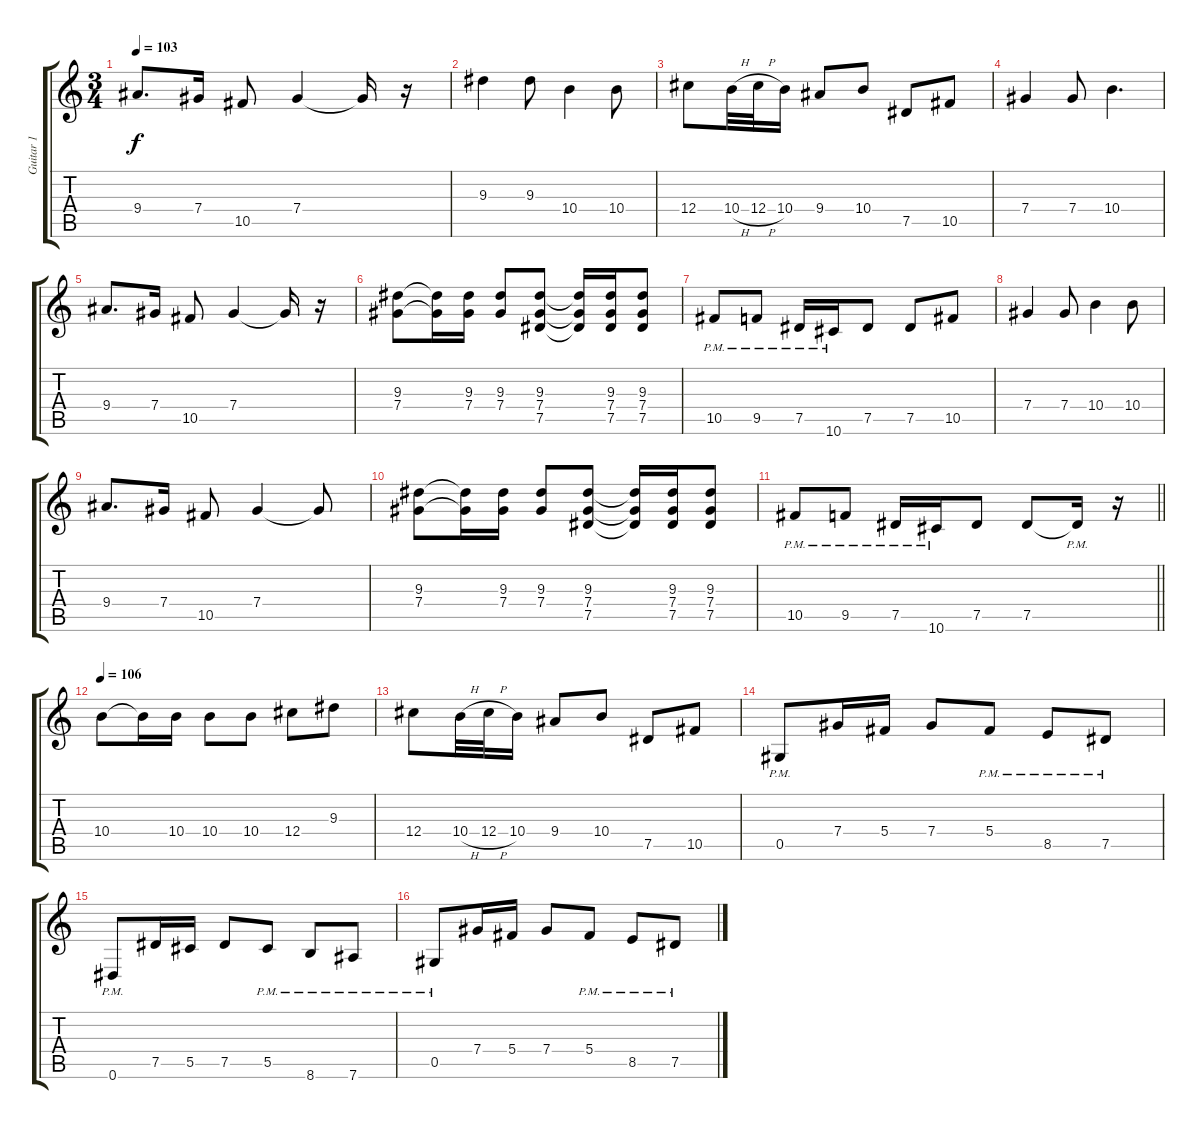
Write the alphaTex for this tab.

\track ("Guitar 1" "Guitar 1") {instrument distortionguitar}
\staff {score tabs}
\tuning (Eb4 Bb3 Gb3 Db3 Ab2 Eb2) {hide}
\ts (3 4)
\tempo 103
\clef g2
\ks c
9.4.8{d dy f} 7.4.16 10.5.8 7.4.4 7.4{t}.16 r.16 |
9.3.4 9.3.8 10.4.4 10.4.8 |
12.4.8 10.4{h}.32 12.4{h}.32 10.4.16 9.4.8 10.4.8 7.5.8 10.5.8 |
7.4.4 7.4.8 10.4.4{d} |
9.4.8{d} 7.4.16 10.5.8 7.4.4 7.4{t}.16 r.16 |
(9.3 7.4).8 (9.3{t} 7.4{t}).16 (9.3 7.4).16 (9.3 7.4).8 (9.3 7.4 7.5).8 (9.3{t} 7.4{t} 7.5{t}).16 (9.3 7.4 7.5).16 (9.3 7.4 7.5).8 |
10.5{pm}.8 9.5{pm}.8 7.5{pm}.16 10.6{pm}.16 7.5.8 7.5.8 10.5.8 |
7.4.4 7.4.8 10.4.4 10.4.8 |
9.4.8{d} 7.4.16 10.5.8 7.4.4 7.4{t}.8 |
(9.3 7.4).8 (9.3{t} 7.4{t}).16 (9.3 7.4).16 (9.3 7.4).8 (9.3 7.4 7.5).8 (9.3{t} 7.4{t} 7.5{t}).16 (9.3 7.4 7.5).16 (9.3 7.4 7.5).8 |
\barLineRight lightlight
10.5{pm}.8 9.5{pm}.8 7.5{pm}.16 10.6{pm}.16 7.5.8 7.5.8 7.5{pm t}.16 r.16 |
\tempo 106
10.4.8 10.4{t}.16 10.4.16 10.4.8 10.4.8 12.4.8 9.3.8 |
12.4.8 10.4{h}.32 12.4{h}.32 10.4.16 9.4.8 10.4.8 7.5.8 10.5.8 |
0.5{pm}.8 7.4.16 5.4.16 7.4.8 5.4{pm}.8 8.5{pm}.8 7.5{pm}.8 |
0.6{pm}.8 7.5.16 5.5.16 7.5.8 5.5{pm}.8 8.6{pm}.8 7.6{pm}.8 |
0.5{pm}.8 7.4.16 5.4.16 7.4.8 5.4{pm}.8 8.5{pm}.8 7.5{pm}.8
